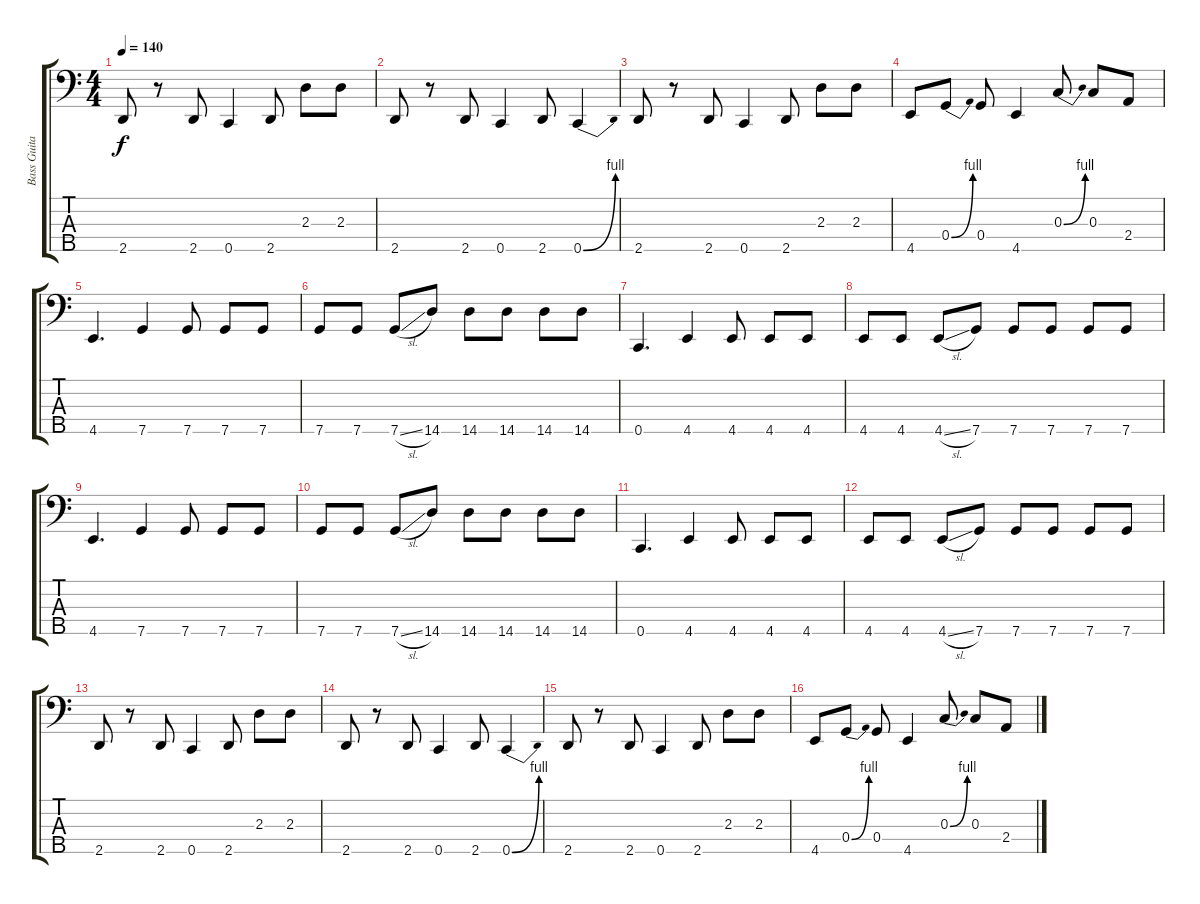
\track ("Bass Guitar" "Bass Guita") {solo instrument electricbassfinger}
\staff {score tabs}
\tuning (Bb2 F2 C2 G1 C1) {hide}
\ts (4 4)
\tempo 140
\clef f4
\ks c
2.5.8{dy f} r.8 2.5.8 0.5.4 2.5.8 2.3.8 2.3.8 |
2.5.8 r.8 2.5.8 0.5.4 2.5.8 0.5{be (bend 0 0 60 4)}.4 |
2.5.8 r.8 2.5.8 0.5.4 2.5.8 2.3.8 2.3.8 |
4.5.8 0.4{be (bend 0 0 60 4)}.8 0.4.8 4.5.4 0.3{be (bend 0 0 60 4)}.8 0.3.8 2.4.8 |
4.5.4{d} 7.5.4 7.5.8 7.5.8 7.5.8 |
7.5.8 7.5.8 7.5{sl}.8 14.5.8 14.5.8 14.5.8 14.5.8 14.5.8 |
0.5.4{d} 4.5.4 4.5.8 4.5.8 4.5.8 |
4.5.8 4.5.8 4.5{sl}.8 7.5.8 7.5.8 7.5.8 7.5.8 7.5.8 |
4.5.4{d} 7.5.4 7.5.8 7.5.8 7.5.8 |
7.5.8 7.5.8 7.5{sl}.8 14.5.8 14.5.8 14.5.8 14.5.8 14.5.8 |
0.5.4{d} 4.5.4 4.5.8 4.5.8 4.5.8 |
4.5.8 4.5.8 4.5{sl}.8 7.5.8 7.5.8 7.5.8 7.5.8 7.5.8 |
2.5.8 r.8 2.5.8 0.5.4 2.5.8 2.3.8 2.3.8 |
2.5.8 r.8 2.5.8 0.5.4 2.5.8 0.5{be (bend 0 0 60 4)}.4 |
2.5.8 r.8 2.5.8 0.5.4 2.5.8 2.3.8 2.3.8 |
4.5.8 0.4{be (bend 0 0 60 4)}.8 0.4.8 4.5.4 0.3{be (bend 0 0 60 4)}.8 0.3.8 2.4.8
